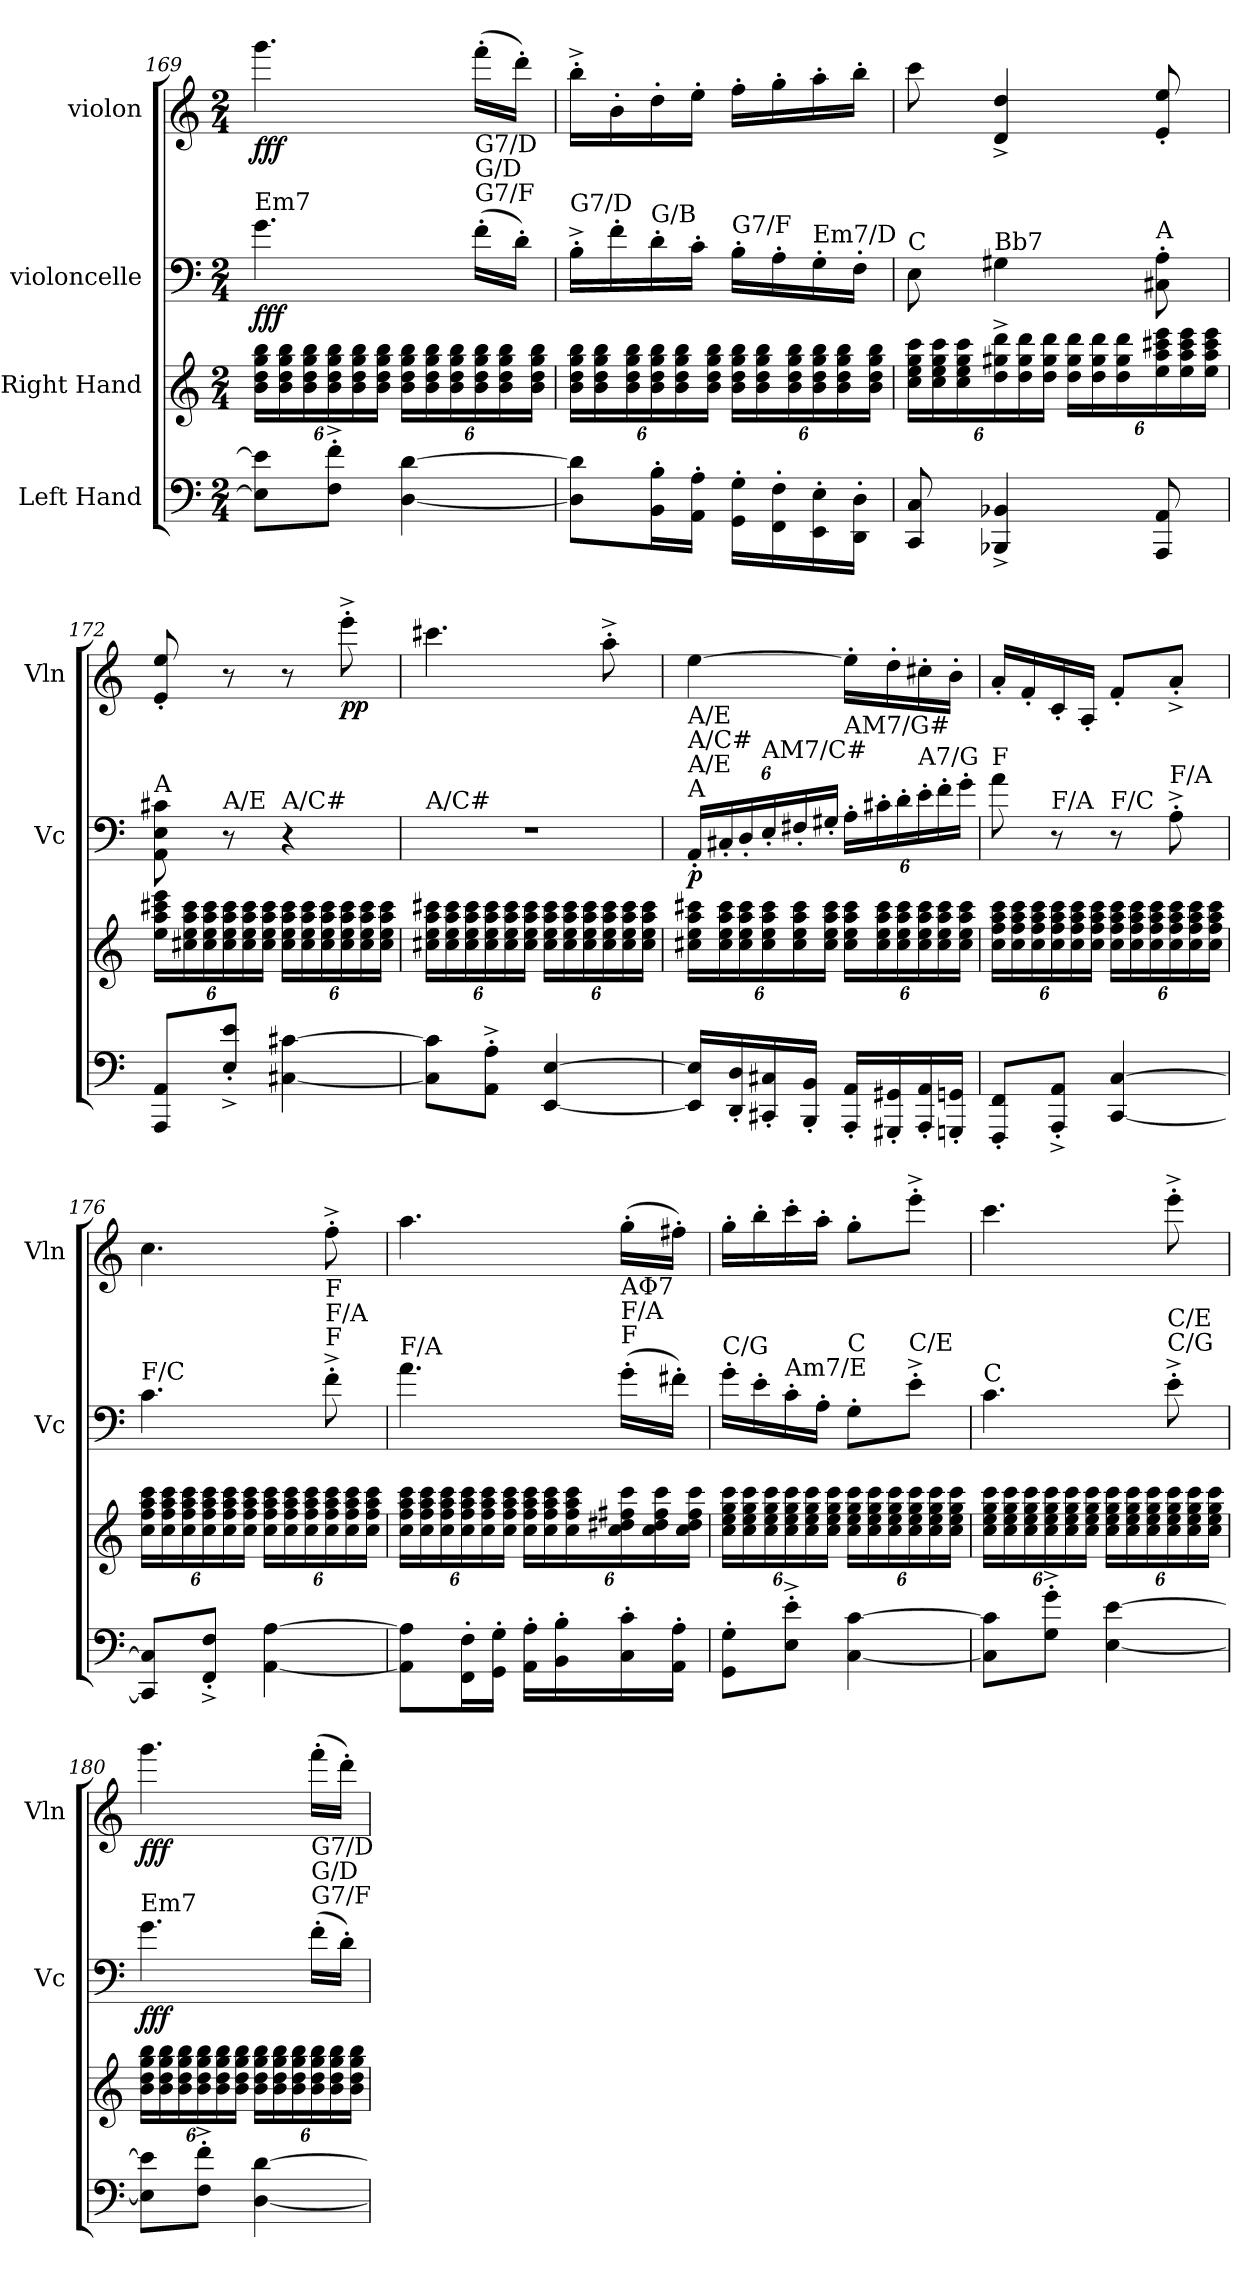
**kern	**kern	**kern	**dynam	**kern	**dynam
*part4	*part3	*part2	*part2	*part1	*part1
*staff4	*staff3	*staff2	*staff2	*staff1	*staff1
*I"Left Hand	*I"Right Hand	*I"violoncelle	*	*I"violon	*
*	*	*I'Vc	*	*I'Vln	*
*clefF4	*clefG2	*clefF4	*	*clefG2	*
*k[]	*k[]	*k[]	*	*k[]	*
*M2/4	*M2/4	*M2/4	*	*M2/4	*
*	*Xbrackettup	*	*	*	*
=169	=169	=169	=169	=169	=169
!	!	!LO:TX:a:t=Em7	!	!	!
!	!	!	!LO:DY:b	!	!LO:DY:b
8Ei\] 8ei\]L	24bj\ 24ddj\ 24ggj\ 24bbj\LL	4.gj\	fff	4.ggg\	fff
.	24bj\ 24ddj\ 24ggj\ 24bbj\	.	.	.	.
.	24bj\ 24ddj\ 24ggj\ 24bbj\	.	.	.	.
8Fj\'^ 8fj\'^J	24bj\ 24ddj\ 24ggi\ 24bbj\	.	.	.	.
.	24bj\ 24ddj\ 24ggi\ 24bbj\	.	.	.	.
.	24bj\ 24ddj\ 24ggi\ 24bbj\JJ	.	.	.	.
[4Dj\ [4dj\	24bj\ 24ddj\ 24ggi\ 24bbj\LL	.	.	.	.
.	24bj\ 24ddj\ 24ggi\ 24bbj\	.	.	.	.
.	24bj\ 24ddj\ 24ggi\ 24bbj\	.	.	.	.
!	!	!LO:TX:a:t=G7/F	!	!	!
!	!	!LO:TX:a:t=G/D	!	!	!
!	!	!LO:TX:a:t=G7/D	!	!	!
.	24bj\ 24ddj\ 24ggi\ 24bbj\	(>16f'j\LL	.	(>16fff'\LL	.
.	24bj\ 24ddj\ 24ggi\ 24bbj\	.	.	.	.
.	.	16d'j\JJ)	.	16ddd'\JJ)	.
.	24bj\ 24ddj\ 24ggi\ 24bbj\JJ	.	.	.	.
!!LO:PB:g=z
=170	=170	=170	=170	=170	=170
!	!	!LO:TX:a:t=G7/D	!	!	!
8Dj\] 8dj\]L	24bj\ 24ddj\ 24ggi\ 24bbj\LL	16B'^j\LL	.	16bb'^\LL	.
.	24bj\ 24ddj\ 24ggi\ 24bbj\	.	.	.	.
.	.	16f'j\	.	16b'\	.
.	24bj\ 24ddj\ 24ggi\ 24bbj\	.	.	.	.
!	!	!LO:TX:a:t=G/B	!	!	!
16BBj\' 16Bj\'L	24bj\ 24ddj\ 24ggi\ 24bbj\	16d'j\	.	16dd'\	.
.	24bj\ 24ddj\ 24ggi\ 24bbj\	.	.	.	.
16AA\' 16A\'JJ	.	16c'\JJ	.	16ee'\JJ	.
.	24bj\ 24ddj\ 24ggi\ 24bbj\JJ	.	.	.	.
!	!	!LO:TX:a:t=G7/F	!	!	!
16GGi\' 16Gi\'LL	24bj\ 24ddj\ 24ggi\ 24bbj\LL	16B'j\LL	.	16ff'\LL	.
.	24bj\ 24ddj\ 24ggi\ 24bbj\	.	.	.	.
16FFj\' 16Fj\'	.	16A'\	.	16gg'\	.
.	24bj\ 24ddj\ 24ggi\ 24bbj\	.	.	.	.
!	!	!LO:TX:a:t=Em7/D	!	!	!
16EEi\' 16Ei\'	24bj\ 24ddj\ 24ggj\ 24bbj\	16G'j\	.	16aa'\	.
.	24bj\ 24ddj\ 24ggj\ 24bbj\	.	.	.	.
16DDj\' 16Dj\'JJ	.	16F'\JJ	.	16bb'\JJ	.
.	24bj\ 24ddj\ 24ggj\ 24bbj\JJ	.	.	.	.
=171	=171	=171	=171	=171	=171
!	!	!LO:TX:a:t=C	!	!	!
8CCi/ 8Ci/	24cci\ 24eej\ 24ggj\ 24ccci\LL	8Ej\	.	8ccc\	.
.	24cci\ 24eej\ 24ggj\ 24ccci\	.	.	.	.
.	24cci\ 24eej\ 24ggj\ 24ccci\	.	.	.	.
!	!	!LO:TX:a:t=Bb7	!	!	!
4BBB-Xi/^ 4BB-Xi/^	24ddj\^ 24gg#Xj\^ 24dddj\^	4G#Xj\	.	4d/^ 4dd/^	.
.	24ddj\ 24gg#j\ 24dddj\	.	.	.	.
.	24ddj\ 24gg#j\ 24dddj\JJ	.	.	.	.
.	24dd\ 24gg#\ 24ddd\LL	.	.	.	.
.	24dd\ 24gg#\ 24ddd\	.	.	.	.
.	24dd\ 24gg#\ 24ddd\	.	.	.	.
!	!	!LO:TX:a:t=A	!	!	!
8AAAi/ 8AAi/	24eej\ 24aai\ 24ccc#Xj\ 24eeej\	8C#Xj\' 8Ai\'	.	8e/' 8ee/'	.
.	24eej\ 24aai\ 24ccc#j\ 24eeej\	.	.	.	.
.	24eej\ 24aai\ 24ccc#j\ 24eeej\JJ	.	.	.	.
!!LO:LB:g=z
=172	=172	=172	=172	=172	=172
!	!	!LO:TX:a:t=A	!	!	!
8AAAi/ 8AAi/L	24eej\ 24aai\ 24ccc#Xj\ 24eeej\LL	8AAi\ 8Ej\ 8c#Xj\	.	8e/' 8ee/'	.
.	24cc#Xj\ 24eej\ 24aai\ 24ccc#j\	.	.	.	.
.	24cc#j\ 24eej\ 24aai\ 24ccc#j\	.	.	.	.
!	!	!LO:TX:a:t=A/E	!	!	!
8Ej/'^ 8ej/'^J	24cc#j\ 24eej\ 24aai\ 24ccc#j\	8r	.	8r	.
.	24cc#j\ 24eej\ 24aai\ 24ccc#j\	.	.	.	.
.	24cc#j\ 24eej\ 24aai\ 24ccc#j\JJ	.	.	.	.
!	!	!LO:TX:a:t=A/C#	!	!	!
[4C#Xj\ [4c#Xj\	24cc#j\ 24eej\ 24aai\ 24ccc#j\LL	4r	.	8r	.
.	24cc#j\ 24eej\ 24aai\ 24ccc#j\	.	.	.	.
.	24cc#j\ 24eej\ 24aai\ 24ccc#j\	.	.	.	.
!	!	!	!	!	!LO:DY:b
.	24cc#j\ 24eej\ 24aai\ 24ccc#j\	.	.	8eee'^\	pp
.	24cc#j\ 24eej\ 24aai\ 24ccc#j\	.	.	.	.
.	24cc#j\ 24eej\ 24aai\ 24ccc#j\JJ	.	.	.	.
=173	=173	=173	=173	=173	=173
!	!	!LO:TX:a:t=A/C#	!	!	!
8C#j\] 8c#j\]L	24cc#Xj\ 24eej\ 24aai\ 24ccc#Xj\LL	2r	.	4.ccc#X\	.
.	24cc#j\ 24eej\ 24aai\ 24ccc#j\	.	.	.	.
.	24cc#j\ 24eej\ 24aai\ 24ccc#j\	.	.	.	.
8AAi\'^ 8Ai\'^J	24cc#j\ 24eej\ 24aai\ 24ccc#j\	.	.	.	.
.	24cc#j\ 24eej\ 24aai\ 24ccc#j\	.	.	.	.
.	24cc#j\ 24eej\ 24aai\ 24ccc#j\JJ	.	.	.	.
[4EEj/ [4Ej/	24cc#j\ 24eej\ 24aai\ 24ccc#j\LL	.	.	.	.
.	24cc#j\ 24eej\ 24aai\ 24ccc#j\	.	.	.	.
.	24cc#j\ 24eej\ 24aai\ 24ccc#j\	.	.	.	.
.	24cc#j\ 24eej\ 24aai\ 24ccc#j\	.	.	8aa'^\	.
.	24cc#j\ 24eej\ 24aai\ 24ccc#j\	.	.	.	.
.	24cc#j\ 24eej\ 24aai\ 24ccc#j\JJ	.	.	.	.
!!LO:LB:g=z
=174	=174	=174	=174	=174	=174
*	*	*Xbrackettup	*	*	*
!	!	!LO:TX:a:t=A	!	!	!
!	!	!LO:TX:a:t=A/E	!	!	!
!	!	!LO:TX:a:t=A/C#	!	!	!
!	!	!LO:TX:a:t=A/E	!	!	!
!	!	!	!LO:DY:b	!	!
16EEj/] 16Ej/]LL	24cc#Xj\ 24eej\ 24aai\ 24ccc#Xj\LL	24AA'i/LL	p	[4ee\	.
.	24cc#j\ 24eej\ 24aai\ 24ccc#j\	24C#X'j/	.	.	.
16DD/' 16D/'	.	.	.	.	.
.	24cc#j\ 24eej\ 24aai\ 24ccc#j\	24D'/	.	.	.
!	!	!LO:TX:a:t=AM7/C#	!	!	!
16CC#Xj/' 16C#Xj/'	24cc#j\ 24eej\ 24aai\ 24ccc#j\	24E'j/	.	.	.
.	24cc#j\ 24eej\ 24aai\ 24ccc#j\	24F#X'/	.	.	.
16BBB/' 16BB/'JJ	.	.	.	.	.
.	24cc#j\ 24eej\ 24aai\ 24ccc#j\JJ	24G#X'j/JJ	.	.	.
!	!	!LO:TX:a:t=AM7/G#	!	!	!
16AAAi/' 16AAi/'LL	24cc#j\ 24eej\ 24aai\ 24ccc#j\LL	24A'i\LL	.	16ee'\LL]	.
.	24cc#j\ 24eej\ 24aai\ 24ccc#j\	24c#X'j\	.	.	.
16GGG#Xj/' 16GG#Xj/'	.	.	.	16dd'\	.
.	24cc#j\ 24eej\ 24aai\ 24ccc#j\	24d'\	.	.	.
!	!	!LO:TX:a:t=A7/G	!	!	!
16AAAi/' 16AAi/'	24cc#j\ 24eej\ 24aai\ 24ccc#j\	24e'j\	.	16cc#X'\	.
.	24cc#j\ 24eej\ 24aai\ 24ccc#j\	24f'\	.	.	.
16GGGnj/' 16GGnj/'JJ	.	.	.	16b'\JJ	.
.	24cc#j\ 24eej\ 24aai\ 24ccc#j\JJ	24g'j\JJ	.	.	.
=175	=175	=175	=175	=175	=175
!	!	!LO:TX:a:t=F	!	!	!
8FFFi/' 8FFi/'L	24ccj\ 24ffi\ 24aaj\ 24cccj\LL	8aj\	.	16a'/LL	.
.	24ccj\ 24ffi\ 24aaj\ 24cccj\	.	.	.	.
.	.	.	.	16f'/	.
.	24ccj\ 24ffi\ 24aaj\ 24cccj\	.	.	.	.
!	!	!LO:TX:a:t=F/A	!	!	!
8AAAj/'^ 8AAj/'^J	24ccj\ 24ffi\ 24aaj\ 24cccj\	8r	.	16c'/	.
.	24ccj\ 24ffi\ 24aaj\ 24cccj\	.	.	.	.
.	.	.	.	16A'/JJ	.
.	24ccj\ 24ffi\ 24aaj\ 24cccj\JJ	.	.	.	.
!	!	!LO:TX:a:t=F/C	!	!	!
[4CCj/ [4Cj/	24ccj\ 24ffi\ 24aaj\ 24cccj\LL	8r	.	8f'/L	.
.	24ccj\ 24ffi\ 24aaj\ 24cccj\	.	.	.	.
.	24ccj\ 24ffi\ 24aaj\ 24cccj\	.	.	.	.
!	!	!LO:TX:a:t=F/A	!	!	!
.	24ccj\ 24ffi\ 24aaj\ 24cccj\	8A'^j\	.	8a'^/J	.
.	24ccj\ 24ffi\ 24aaj\ 24cccj\	.	.	.	.
.	24ccj\ 24ffi\ 24aaj\ 24cccj\JJ	.	.	.	.
!!LO:PB:g=z
=176	=176	=176	=176	=176	=176
!	!	!LO:TX:a:t=F/C	!	!	!
8CCj/] 8Cj/]L	24ccj\ 24ffi\ 24aaj\ 24cccj\LL	4.cj\	.	4.cc\	.
.	24ccj\ 24ffi\ 24aaj\ 24cccj\	.	.	.	.
.	24ccj\ 24ffi\ 24aaj\ 24cccj\	.	.	.	.
8FFi/'^ 8Fi/'^J	24ccj\ 24ffi\ 24aaj\ 24cccj\	.	.	.	.
.	24ccj\ 24ffi\ 24aaj\ 24cccj\	.	.	.	.
.	24ccj\ 24ffi\ 24aaj\ 24cccj\JJ	.	.	.	.
[4AAj\ [4Aj\	24ccj\ 24ffi\ 24aaj\ 24cccj\LL	.	.	.	.
.	24ccj\ 24ffi\ 24aaj\ 24cccj\	.	.	.	.
.	24ccj\ 24ffi\ 24aaj\ 24cccj\	.	.	.	.
!	!	!LO:TX:a:t=F	!	!	!
!	!	!LO:TX:a:t=F/A	!	!	!
!	!	!LO:TX:a:t=F	!	!	!
.	24ccj\ 24ffi\ 24aaj\ 24cccj\	8f'^i\	.	8ff'^\	.
.	24ccj\ 24ffi\ 24aaj\ 24cccj\	.	.	.	.
.	24ccj\ 24ffi\ 24aaj\ 24cccj\JJ	.	.	.	.
=177	=177	=177	=177	=177	=177
!	!	!LO:TX:a:t=F/A	!	!	!
8AAj\] 8Aj\]L	24ccj\ 24ffi\ 24aaj\ 24cccj\LL	4.aj\	.	4.aa\	.
.	24ccj\ 24ffi\ 24aaj\ 24cccj\	.	.	.	.
.	24ccj\ 24ffi\ 24aaj\ 24cccj\	.	.	.	.
16FFi\' 16Fi\'L	24ccj\ 24ffi\ 24aaj\ 24cccj\	.	.	.	.
.	24ccj\ 24ffi\ 24aaj\ 24cccj\	.	.	.	.
16GG\' 16G\'JJ	.	.	.	.	.
.	24ccj\ 24ffi\ 24aaj\ 24cccj\JJ	.	.	.	.
16AAj\' 16Aj\'LL	24ccj\ 24ffi\ 24aaj\ 24cccj\LL	.	.	.	.
.	24ccj\ 24ffi\ 24aaj\ 24cccj\	.	.	.	.
16BB\' 16B\'	.	.	.	.	.
.	24ccj\ 24ffi\ 24aaj\ 24cccj\	.	.	.	.
!	!	!LO:TX:a:t=F	!	!	!
!	!	!LO:TX:a:t=F/A	!	!	!
!	!	!LO:TX:a:t=AΦ7	!	!	!
16Cj\' 16cj\'	24ccj\ 24dd#Xj\ 24ff#X\ 24cccj\	(>16g'j\LL	.	(>16gg'\LL	.
.	24ccj\ 24dd#j\ 24ff#\ 24cccj\	.	.	.	.
16AAi\' 16Ai\'JJ	.	16f#X'\JJ)	.	16ff#X'\JJ)	.
.	24ccj\ 24dd#j\ 24ff#\ 24cccj\JJ	.	.	.	.
!!LO:LB:g=z
=178	=178	=178	=178	=178	=178
!	!	!LO:TX:a:t=C/G	!	!	!
8GGj\' 8Gj\'L	24cci\ 24eej\ 24ggj\ 24ccci\LL	16g'j\LL	.	16gg'\LL	.
.	24cci\ 24eej\ 24ggj\ 24ccci\	.	.	.	.
.	.	16e'j\	.	16bb'\	.
.	24cci\ 24eej\ 24ggj\ 24ccci\	.	.	.	.
!	!	!LO:TX:a:t=Am7/E	!	!	!
8Ej\'^ 8ej\'^J	24ccj\ 24eej\ 24ggj\ 24cccj\	16c'j\	.	16ccc'\	.
.	24ccj\ 24eej\ 24ggj\ 24cccj\	.	.	.	.
.	.	16A'i\JJ	.	16aa'\JJ	.
.	24ccj\ 24eej\ 24ggj\ 24cccj\JJ	.	.	.	.
!	!	!LO:TX:a:t=C	!	!	!
[4Ci\ [4ci\	24cci\ 24eej\ 24ggj\ 24ccci\LL	8G'j\L	.	8gg'\L	.
.	24cci\ 24eej\ 24ggj\ 24ccci\	.	.	.	.
.	24cci\ 24eej\ 24ggj\ 24ccci\	.	.	.	.
!	!	!LO:TX:a:t=C/E	!	!	!
.	24cci\ 24eej\ 24ggj\ 24ccci\	8e'^j\J	.	8eee'^\J	.
.	24cci\ 24eej\ 24ggj\ 24ccci\	.	.	.	.
.	24cci\ 24eej\ 24ggj\ 24ccci\JJ	.	.	.	.
=179	=179	=179	=179	=179	=179
!	!	!LO:TX:a:t=C	!	!	!
8Ci\] 8ci\]L	24cci\ 24eej\ 24ggj\ 24ccci\LL	4.ci\	.	4.ccc\	.
.	24cci\ 24eej\ 24ggj\ 24ccci\	.	.	.	.
.	24cci\ 24eej\ 24ggj\ 24ccci\	.	.	.	.
8Gj\'^ 8gj\'^J	24cci\ 24eej\ 24ggj\ 24ccci\	.	.	.	.
.	24cci\ 24eej\ 24ggj\ 24ccci\	.	.	.	.
.	24cci\ 24eej\ 24ggj\ 24ccci\JJ	.	.	.	.
[4Ej\ [4ej\	24cci\ 24eej\ 24ggj\ 24ccci\LL	.	.	.	.
.	24cci\ 24eej\ 24ggj\ 24ccci\	.	.	.	.
.	24cci\ 24eej\ 24ggj\ 24ccci\	.	.	.	.
!	!	!LO:TX:a:t=C/G	!	!	!
!	!	!LO:TX:a:t=C/E	!	!	!
.	24cci\ 24eej\ 24ggj\ 24ccci\	8e'^j\	.	8eee'^\	.
.	24cci\ 24eej\ 24ggj\ 24ccci\	.	.	.	.
.	24cci\ 24eej\ 24ggj\ 24ccci\JJ	.	.	.	.
=180	=180	=180	=180	=180	=180
!	!	!LO:TX:a:t=Em7	!	!	!
!	!	!	!LO:DY:b	!	!LO:DY:b
8Ei\] 8ei\]L	24bj\ 24ddj\ 24ggj\ 24bbj\LL	4.gj\	fff	4.ggg\	fff
.	24bj\ 24ddj\ 24ggj\ 24bbj\	.	.	.	.
.	24bj\ 24ddj\ 24ggj\ 24bbj\	.	.	.	.
8Fj\'^ 8fj\'^J	24bj\ 24ddj\ 24ggi\ 24bbj\	.	.	.	.
.	24bj\ 24ddj\ 24ggi\ 24bbj\	.	.	.	.
.	24bj\ 24ddj\ 24ggi\ 24bbj\JJ	.	.	.	.
[4Dj\ [4dj\	24bj\ 24ddj\ 24ggi\ 24bbj\LL	.	.	.	.
.	24bj\ 24ddj\ 24ggi\ 24bbj\	.	.	.	.
.	24bj\ 24ddj\ 24ggi\ 24bbj\	.	.	.	.
!	!	!LO:TX:a:t=G7/F	!	!	!
!	!	!LO:TX:a:t=G/D	!	!	!
!	!	!LO:TX:a:t=G7/D	!	!	!
.	24bj\ 24ddj\ 24ggi\ 24bbj\	(>16f'j\LL	.	(>16fff'\LL	.
.	24bj\ 24ddj\ 24ggi\ 24bbj\	.	.	.	.
.	.	16d'j\JJ)	.	16ddd'\JJ)	.
.	24bj\ 24ddj\ 24ggi\ 24bbj\JJ	.	.	.	.
=	=	=	=	=	=
*-	*-	*-	*-	*-	*-
